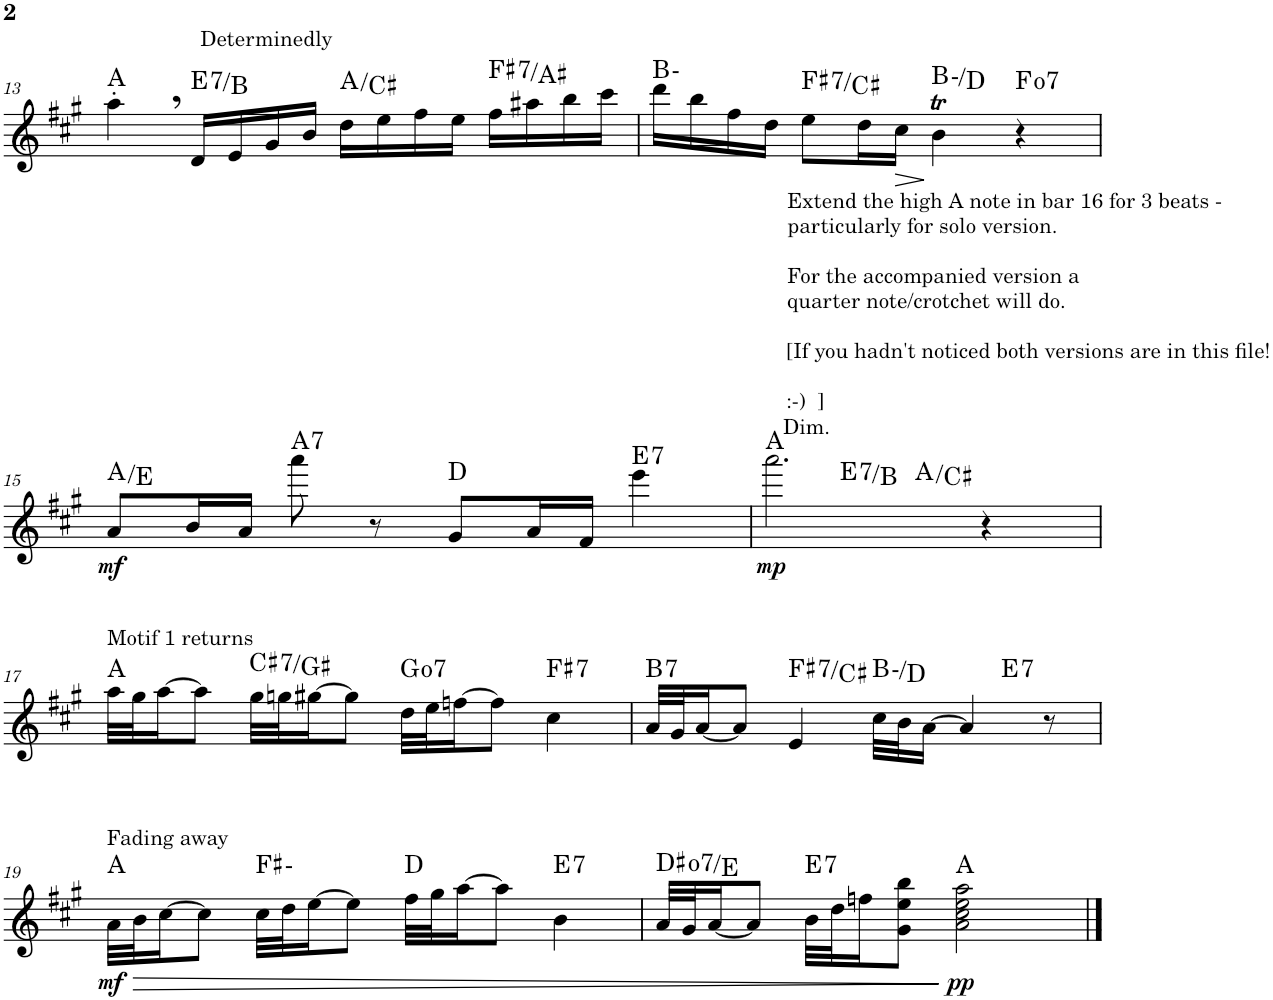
**kern	**dynam	**harte
*part1	*part1	*part1
*staff1	*staff1	*
*I"Violin	*	*
*I'Vln.	*	*
!!LO:PB:g=z
*clefG2	*	*
*k[f#c#g#]	*	*
*M4/4	*	*
=13	=13	=13
4aa',\	.	A:maj
!LO:TX:a:t=Determinedly	!	!LO:H:kt=7
16d/LL	.	E:7/5
16e/	.	.
16g#/	.	.
16b/JJ	.	.
16dd\LL	.	A:maj/3
16ee\	.	.
16ff#\	.	.
16ee\JJ	.	.
!	!	!LO:H:kt=7
16ff#\LL	.	F#:7/3
16aa#X\	.	.
16bb\	.	.
16ccc#\JJ	.	.
=14	=14	=14
16ddd\LL	.	B:min
16bb\	.	.
16ff#\	.	.
16dd\JJ	.	.
!	!	!LO:H:kt=7
8ee\L	.	F#:7/5
16dd\L	.	.
!	!LO:HP:b	!
16cc#\JJ	>	.
4bT\	]	B:min/b3
!	!	!LO:H:kt=7
4r	.	F:dim7
!!LO:LB:g=z
=15	=15	=15
!	!LO:DY:b	!
8a/L	mf	A:maj/5
16b/L	.	.
16a/JJ	.	.
!	!	!LO:H:kt=7
8aaa\	.	A:7
8r	.	.
8g#/L	.	D:maj
16a/L	.	.
16f#/JJ	.	.
!	!	!LO:H:kt=7
4eee\	.	E:7
=16	=16	=16
!LO:TX:a:t=Extend the high A note in bar 16 for 3 beats -	!	!
!LO:TX:a:t=particularly for solo version.	!	!
!LO:TX:a:t=For the accompanied version a	!	!
!LO:TX:a:t=quarter note/crotchet will do.	!	!
!LO:TX:a:t=[If you hadn't noticed both versions are in this file!	!	!
!LO:TX:a:t=&colon;-)  ]	!	!
!LO:TX:a:t=Dim.	!	!
!	!LO:DY:b	!
*^	*	*
*	*^	*	*
2.aaa\	4ryy	2ryy	mp	A:maj
!	!	!	!	!LO:H:kt=7
.	2.ryy	.	.	E:7/5
.	.	2ryy	.	A:maj/3
4r	.	.	.	.
!!LO:LB:g=z	!!	!!
=17	=17	=17	=17	=17
!LO:TX:a:t=Motif 1 returns	!	!	!	!
*v	*v	*v	*	*
32aa\LLL	.	A:maj
32gg#\J	.	.
[16aa\J	.	.
8aa\J]	.	.
!	!	!LO:H:kt=7
32gg#\LLL	.	C#:7/5
32ggn\J	.	.
[16gg#X\J	.	.
8gg#\J]	.	.
!	!	!LO:H:kt=7
32dd\LLL	.	G:dim7
32ee\J	.	.
[16ffn\J	.	.
8ff\J]	.	.
!	!	!LO:H:kt=7
4cc#\	.	F#:7
=18	=18	=18
!	!	!LO:H:kt=7
*^	*	*
32a/LLL	2.ryy	.	B:7
32g#/J	.	.	.
[16a/J	.	.	.
8a/J]	.	.	.
!	!	!	!LO:H:kt=7
4e/	.	.	F#:7/5
32cc#\LLL	.	.	B:min/b3
32b\J	.	.	.
[16a\JJ	.	.	.
4a/]	.	.	.
!	!	!	!LO:H:kt=7
.	4ryy	.	E:7
8r	.	.	.
!!LO:LB:g=z	!!
=19	=19	=19	=19
!LO:TX:a:t=Fading away	!	!	!
!	!	!LO:HP:b	!
!	!	!LO:DY:n=1:b	!
*v	*v	*	*
32a\LLL	> mf	A:maj
32b\J	.	.
[16cc#\J	.	.
8cc#\J]	.	.
32cc#\LLL	.	F#:min
32dd\J	.	.
[16ee\J	.	.
8ee\J]	.	.
32ff#\LLL	.	D:maj
32gg#\J	.	.
[16aa\J	.	.
8aa\J]	.	.
!	!	!LO:H:kt=7
4b\	.	E:7
=20	=20	=20
!	!	!LO:H:kt=7
32a/LLL	.	D#:dim7/b2
32g#/J	.	.
[16a/J	.	.
8a/J]	.	.
!	!	!LO:H:kt=7
32b\LLL	.	E:7
32dd\J	.	.
16ffn\J	.	.
8g#\ 8ee\ 8bb\J	.	.
!	!LO:DY:n=1:b	!
2a\ 2cc#\ 2ee\ 2aa\	] pp	A:maj
==	==	==
*-	*-	*-
